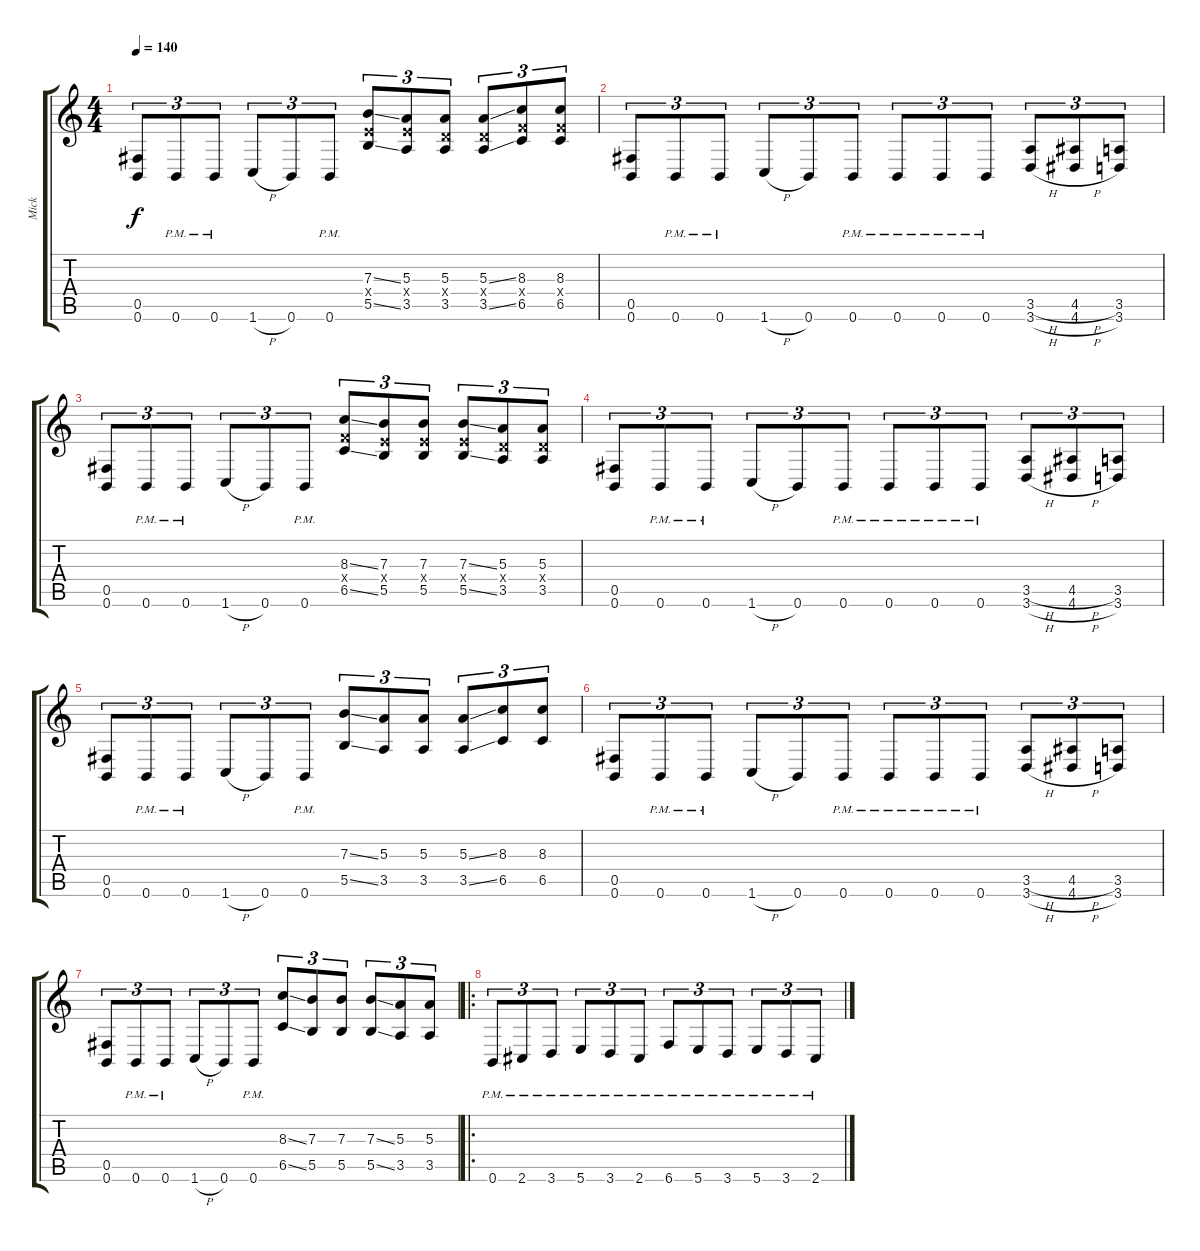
\track ("Mick" "Mick") {instrument distortionguitar}
\staff {score tabs}
\tuning (Db4 Ab3 E3 B2 Gb2 B1) {hide}
\ts (4 4)
\tempo 140
\clef g2
\ks c
(0.5 0.6).8{tu (3 2) dy f} 0.6{pm}.8{tu (3 2)} 0.6{pm}.8{tu (3 2)} 1.6{h}.8{tu (3 2)} 0.6.8{tu (3 2)} 0.6{pm}.8{tu (3 2)} (7.3{ss} 5.4{x} 5.5{ss}).8{tu (3 2)} (5.3 5.4{x} 3.5).8{tu (3 2)} (5.3 3.4{x} 3.5).8{tu (3 2)} (5.3{ss} 3.4{x} 3.5{ss}).8{tu (3 2)} (8.3 6.4{x} 6.5).8{tu (3 2)} (8.3 6.4{x} 6.5).8{tu (3 2)} |
(0.5 0.6).8{tu (3 2)} 0.6{pm}.8{tu (3 2)} 0.6{pm}.8{tu (3 2)} 1.6{h}.8{tu (3 2)} 0.6.8{tu (3 2)} 0.6{pm}.8{tu (3 2)} 0.6{pm}.8{tu (3 2)} 0.6{pm}.8{tu (3 2)} 0.6{pm}.8{tu (3 2)} (3.5{h} 3.6{h}).8{tu (3 2)} (4.5{h} 4.6{h}).8{tu (3 2)} (3.5 3.6).8{tu (3 2)} |
(0.5 0.6).8{tu (3 2)} 0.6{pm}.8{tu (3 2)} 0.6{pm}.8{tu (3 2)} 1.6{h}.8{tu (3 2)} 0.6.8{tu (3 2)} 0.6{pm}.8{tu (3 2)} (8.3{ss} 6.4{x} 6.5{ss}).8{tu (3 2)} (7.3 5.4{x} 5.5).8{tu (3 2)} (7.3 5.4{x} 5.5).8{tu (3 2)} (7.3{ss} 5.4{x} 5.5{ss}).8{tu (3 2)} (5.3 3.4{x} 3.5).8{tu (3 2)} (5.3 3.4{x} 3.5).8{tu (3 2)} |
(0.5 0.6).8{tu (3 2)} 0.6{pm}.8{tu (3 2)} 0.6{pm}.8{tu (3 2)} 1.6{h}.8{tu (3 2)} 0.6.8{tu (3 2)} 0.6{pm}.8{tu (3 2)} 0.6{pm}.8{tu (3 2)} 0.6{pm}.8{tu (3 2)} 0.6{pm}.8{tu (3 2)} (3.5{h} 3.6{h}).8{tu (3 2)} (4.5{h} 4.6{h}).8{tu (3 2)} (3.5 3.6).8{tu (3 2)} |
(0.5 0.6).8{tu (3 2)} 0.6{pm}.8{tu (3 2)} 0.6{pm}.8{tu (3 2)} 1.6{h}.8{tu (3 2)} 0.6.8{tu (3 2)} 0.6{pm}.8{tu (3 2)} (7.3{ss} 5.5{ss}).8{tu (3 2)} (5.3 3.5).8{tu (3 2)} (5.3 3.5).8{tu (3 2)} (5.3{ss} 3.5{ss}).8{tu (3 2)} (8.3 6.5).8{tu (3 2)} (8.3 6.5).8{tu (3 2)} |
(0.5 0.6).8{tu (3 2)} 0.6{pm}.8{tu (3 2)} 0.6{pm}.8{tu (3 2)} 1.6{h}.8{tu (3 2)} 0.6.8{tu (3 2)} 0.6{pm}.8{tu (3 2)} 0.6{pm}.8{tu (3 2)} 0.6{pm}.8{tu (3 2)} 0.6{pm}.8{tu (3 2)} (3.5{h} 3.6{h}).8{tu (3 2)} (4.5{h} 4.6{h}).8{tu (3 2)} (3.5 3.6).8{tu (3 2)} |
(0.5 0.6).8{tu (3 2)} 0.6{pm}.8{tu (3 2)} 0.6{pm}.8{tu (3 2)} 1.6{h}.8{tu (3 2)} 0.6.8{tu (3 2)} 0.6{pm}.8{tu (3 2)} (8.3{ss} 6.5{ss}).8{tu (3 2)} (7.3 5.5).8{tu (3 2)} (7.3 5.5).8{tu (3 2)} (7.3{ss} 5.5{ss}).8{tu (3 2)} (5.3 3.5).8{tu (3 2)} (5.3 3.5).8{tu (3 2)} |
\ro
0.6{pm}.8{tu (3 2)} 2.6{pm}.8{tu (3 2)} 3.6{pm}.8{tu (3 2)} 5.6{pm}.8{tu (3 2)} 3.6{pm}.8{tu (3 2)} 2.6{pm}.8{tu (3 2)} 6.6{pm}.8{tu (3 2)} 5.6{pm}.8{tu (3 2)} 3.6{pm}.8{tu (3 2)} 5.6{pm}.8{tu (3 2)} 3.6{pm}.8{tu (3 2)} 2.6{pm}.8{tu (3 2)}
